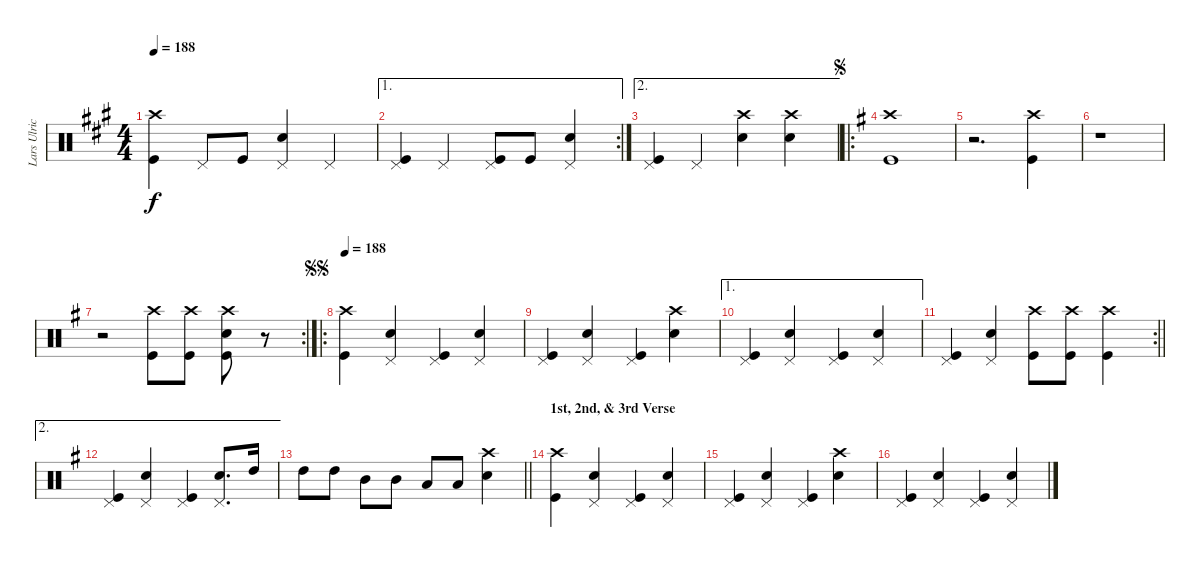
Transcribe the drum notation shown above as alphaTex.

\track ("Lars Ulrich" "Lars Ulric") {instrument percussion}
\staff {score}
\articulation defaults
\ts (4 4)
\tempo 188
\clef neutral
\ks a
("Crash high (hit)" "Kick (hit)").4{dy f} "Pedal Hi-Hat (hit)".8 "Kick (hit)".8 ("Pedal Hi-Hat (hit)" "Snare (hit) 2").4 "Pedal Hi-Hat (hit)".4 |
\ae 1
\rc 2
("Pedal Hi-Hat (hit)" "Kick (hit)").4 "Pedal Hi-Hat (hit)".4 ("Pedal Hi-Hat (hit)" "Kick (hit)").8 "Kick (hit)".8 ("Pedal Hi-Hat (hit)" "Snare (hit) 2").4 |
\ae 2
("Pedal Hi-Hat (hit)" "Kick (hit)").4 "Pedal Hi-Hat (hit)".4 ("Crash high (hit)" "Snare (hit) 2").4 ("Crash high (hit)" "Snare (hit) 2").4 |
\ro
\jump segno
\ks g
("Crash high (hit)" "Kick (hit)").1 |
r.2{d} ("Crash high (hit)" "Kick (hit)").4{volume 12} |
r.1{volume 0} |
\rc 2
r.2 ("Crash high (hit)" "Kick (hit)").8{volume 12} ("Crash high (hit)" "Kick (hit)").8 ("Crash high (hit)" "Snare (hit) 2" "Kick (hit)").8 r.8{volume 0} |
\ro
\jump segnosegno
\tempo 188
("Crash high (hit)" "Kick (hit)").4{volume 12} ("Pedal Hi-Hat (hit)" "Snare (hit) 2").4 ("Pedal Hi-Hat (hit)" "Kick (hit)").4 ("Pedal Hi-Hat (hit)" "Snare (hit) 2").4 |
("Pedal Hi-Hat (hit)" "Kick (hit)").4 ("Pedal Hi-Hat (hit)" "Snare (hit) 2").4 ("Pedal Hi-Hat (hit)" "Kick (hit)").4 ("Crash high (hit)" "Snare (hit) 2").4 |
\ae 1
("Pedal Hi-Hat (hit)" "Kick (hit)").4 ("Pedal Hi-Hat (hit)" "Snare (hit) 2").4 ("Pedal Hi-Hat (hit)" "Kick (hit)").4 ("Pedal Hi-Hat (hit)" "Snare (hit) 2").4 |
\rc 2
\barLineRight lightlight
("Pedal Hi-Hat (hit)" "Kick (hit)").4 ("Pedal Hi-Hat (hit)" "Snare (hit) 2").4 ("Crash high (hit)" "Kick (hit)").8 ("Crash high (hit)" "Kick (hit)").8 ("Crash high (hit)" "Kick (hit)").4 |
\ae 2
("Pedal Hi-Hat (hit)" "Kick (hit)").4 ("Pedal Hi-Hat (hit)" "Snare (hit) 2").4 ("Pedal Hi-Hat (hit)" "Kick (hit)").4 ("Pedal Hi-Hat (hit)" "Snare (hit) 2").8{d} "High Tom (hit)".16 |
\barLineRight lightlight "High Tom (hit)".8 "High Tom (hit)".8 "Mid Tom (hit)".8 "Mid Tom (hit)".8 "Low Tom (hit)".8 "Low Tom (hit)".8
("Crash high (hit)" "Snare (hit) 2").4 |
\section ("" "1st, 2nd, & 3rd Verse")
("Crash high (hit)" "Kick (hit)").4 ("Pedal Hi-Hat (hit)" "Snare (hit) 2").4 ("Pedal Hi-Hat (hit)" "Kick (hit)").4 ("Pedal Hi-Hat (hit)" "Snare (hit) 2").4 |
("Pedal Hi-Hat (hit)" "Kick (hit)").4 ("Pedal Hi-Hat (hit)" "Snare (hit) 2").4 ("Pedal Hi-Hat (hit)" "Kick (hit)").4 ("Crash high (hit)" "Snare (hit) 2").4 |
("Pedal Hi-Hat (hit)" "Kick (hit)").4 ("Pedal Hi-Hat (hit)" "Snare (hit) 2").4 ("Pedal Hi-Hat (hit)" "Kick (hit)").4 ("Pedal Hi-Hat (hit)" "Snare (hit) 2").4
